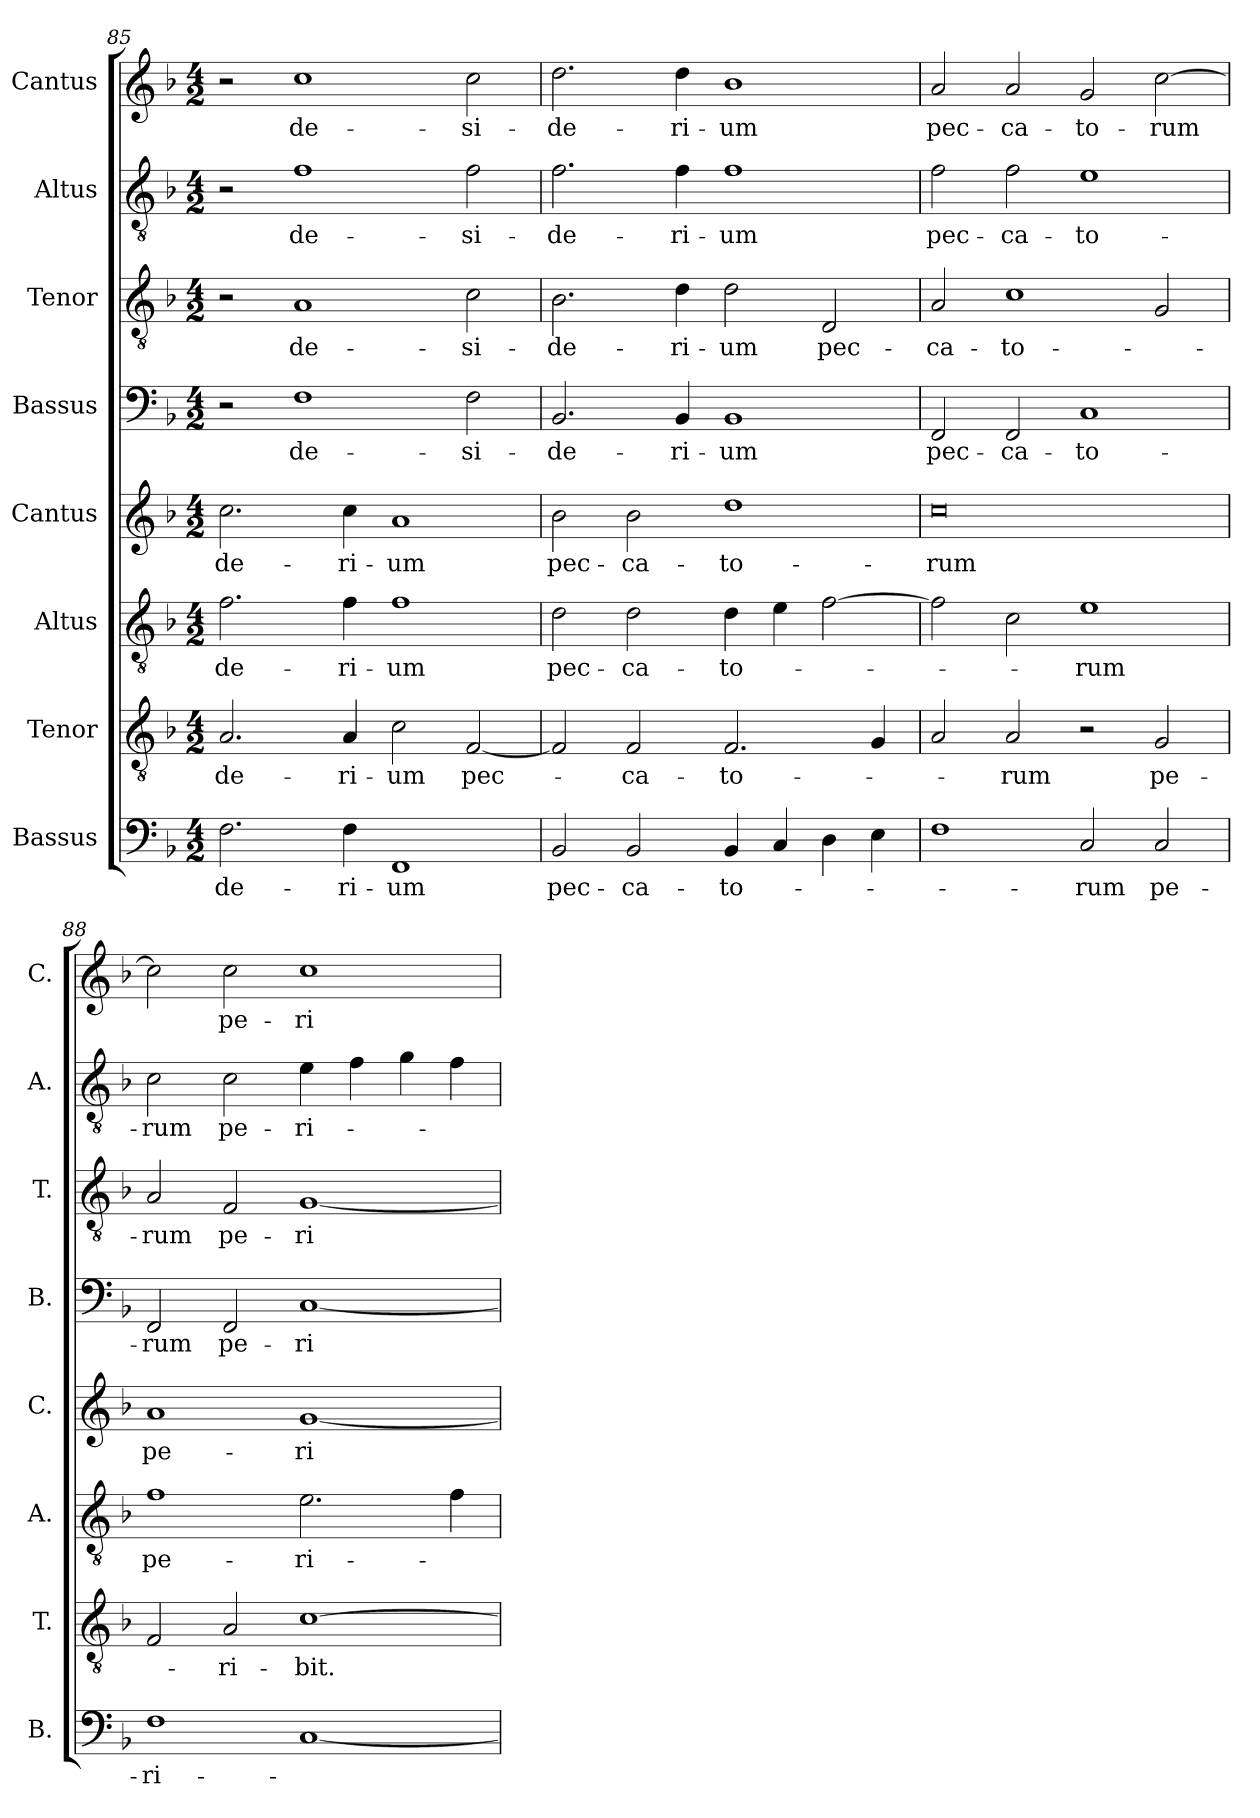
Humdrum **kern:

**kern	**text	**kern	**text	**kern	**text	**kern	**text	**kern	**text	**kern	**text	**kern	**text	**kern	**text
*part8	*part8	*part7	*part7	*part6	*part6	*part5	*part5	*part4	*part4	*part3	*part3	*part2	*part2	*part1	*part1
*staff8	*staff8	*staff7	*staff7	*staff6	*staff6	*staff5	*staff5	*staff4	*staff4	*staff3	*staff3	*staff2	*staff2	*staff1	*staff1
*I"Bassus	*	*I"Tenor	*	*I"Altus	*	*I"Cantus	*	*I"Bassus	*	*I"Tenor	*	*I"Altus	*	*I"Cantus	*
*I'B.	*	*I'T.	*	*I'A.	*	*I'C.	*	*I'B.	*	*I'T.	*	*I'A.	*	*I'C.	*
!!LO:PB:g=z
*clefF4	*	*clefGv2	*	*clefGv2	*	*clefG2	*	*clefF4	*	*clefGv2	*	*clefGv2	*	*clefG2	*
*	*	*ITrd7c12	*	*ITrd7c12	*	*	*	*	*	*ITrd7c12	*	*ITrd7c12	*	*	*
*k[b-]	*	*k[b-]	*	*k[b-]	*	*k[b-]	*	*k[b-]	*	*k[b-]	*	*k[b-]	*	*k[b-]	*
*F:	*	*F:	*	*F:	*	*F:	*	*F:	*	*F:	*	*F:	*	*F:	*
*M4/2	*	*M4/2	*	*M4/2	*	*M4/2	*	*M4/2	*	*M4/2	*	*M4/2	*	*M4/2	*
=85	=85	=85	=85	=85	=85	=85	=85	=85	=85	=85	=85	=85	=85	=85	=85
!	!LO:LY:b	!	!LO:LY:b	!	!LO:LY:b	!	!LO:LY:b	!	!	!	!	!	!	!	!
2.F\	-de-	2.AA/	-de-	2.F\	-de-	2.cc\	-de-	2r	.	2r	.	2r	.	2r	.
!	!	!	!	!	!	!	!	!	!LO:LY:b	!	!LO:LY:b	!	!LO:LY:b	!	!LO:LY:b
.	.	.	.	.	.	.	.	1F	de-	1AA	de-	1F	de-	1cc	de-
!	!LO:LY:b	!	!LO:LY:b	!	!LO:LY:b	!	!LO:LY:b	!	!	!	!	!	!	!	!
4F\	-ri-	4AA/	-ri-	4F\	-ri-	4cc\	-ri-	.	.	.	.	.	.	.	.
!	!LO:LY:b	!	!LO:LY:b	!	!LO:LY:b	!	!LO:LY:b	!	!	!	!	!	!	!	!
1FF	-um	2C\	-um	1F	-um	1a	-um	.	.	.	.	.	.	.	.
!	!	!	!LO:LY:b	!	!	!	!	!	!LO:LY:b	!	!LO:LY:b	!	!LO:LY:b	!	!LO:LY:b
.	.	[<2FF/	pec-	.	.	.	.	2F\	-si-	2C\	-si-	2F\	-si-	2cc\	-si-
=86	=86	=86	=86	=86	=86	=86	=86	=86	=86	=86	=86	=86	=86	=86	=86
!	!LO:LY:b	!	!	!	!LO:LY:b	!	!LO:LY:b	!	!LO:LY:b	!	!LO:LY:b	!	!LO:LY:b	!	!LO:LY:b
2BB-/	pec-	2FF/]	.	2D\	pec-	2b-\	pec-	2.BB-/	-de-	2.BB-\	-de-	2.F\	-de-	2.dd\	-de-
!	!LO:LY:b	!	!LO:LY:b	!	!LO:LY:b	!	!LO:LY:b	!	!	!	!	!	!	!	!
2BB-/	-ca-	2FF/	-ca-	2D\	-ca-	2b-\	-ca-	.	.	.	.	.	.	.	.
!	!	!	!	!	!	!	!	!	!LO:LY:b	!	!LO:LY:b	!	!LO:LY:b	!	!LO:LY:b
.	.	.	.	.	.	.	.	4BB-/	-ri-	4D\	-ri-	4F\	-ri-	4dd\	-ri-
!	!LO:LY:b	!	!LO:LY:b	!	!LO:LY:b	!	!LO:LY:b	!	!LO:LY:b	!	!LO:LY:b	!	!LO:LY:b	!	!LO:LY:b
4BB-/	-to-	2.FF/	-to-	4D\	-to-	1dd	-to-	1BB-	-um	2D\	-um	1F	-um	1b-	-um
4C/	.	.	.	4E\	.	.	.	.	.	.	.	.	.	.	.
!	!	!	!	!	!	!	!	!	!	!	!LO:LY:b	!	!	!	!
4D\	.	.	.	[>2F\	.	.	.	.	.	2DD/	pec-	.	.	.	.
4E\	.	4GG/	.	.	.	.	.	.	.	.	.	.	.	.	.
=87	=87	=87	=87	=87	=87	=87	=87	=87	=87	=87	=87	=87	=87	=87	=87
!	!	!	!	!	!	!	!LO:LY:b	!	!LO:LY:b	!	!LO:LY:b	!	!LO:LY:b	!	!LO:LY:b
1F	.	2AA/	.	2F\]	.	0cc	-rum	2FF/	pec-	2AA/	-ca-	2F\	pec-	2a/	pec-
!	!	!	!LO:LY:b	!	!	!	!	!	!LO:LY:b	!	!LO:LY:b	!	!LO:LY:b	!	!LO:LY:b
.	.	2AA/	-rum	2C\	.	.	.	2FF/	-ca-	1C	-to-	2F\	-ca-	2a/	-ca-
!	!LO:LY:b	!	!	!	!LO:LY:b	!	!	!	!LO:LY:b	!	!	!	!LO:LY:b	!	!LO:LY:b
2C/	-rum	2r	.	1E	-rum	.	.	1C	-to-	.	.	1E	-to-	2g/	-to-
!	!LO:LY:b	!	!LO:LY:b	!	!	!	!	!	!	!	!	!	!	!	!LO:LY:b
2C/	pe-	2GG/	pe-	.	.	.	.	.	.	2GG/	.	.	.	[>2cc\	-rum
=88	=88	=88	=88	=88	=88	=88	=88	=88	=88	=88	=88	=88	=88	=88	=88
!	!LO:LY:b	!	!	!	!LO:LY:b	!	!LO:LY:b	!	!LO:LY:b	!	!LO:LY:b	!	!LO:LY:b	!	!
1F	-ri-	2FF/	.	1F	pe-	1a	pe-	2FF/	-rum	2AA/	-rum	2C\	-rum	2cc\]	.
!	!	!	!LO:LY:b	!	!	!	!	!	!LO:LY:b	!	!LO:LY:b	!	!LO:LY:b	!	!LO:LY:b
.	.	2AA/	-ri-	.	.	.	.	2FF/	pe-	2FF/	pe-	2C\	pe-	2cc\	pe-
!	!	!	!LO:LY:b	!	!LO:LY:b	!	!LO:LY:b	!	!LO:LY:b	!	!LO:LY:b	!	!LO:LY:b	!	!LO:LY:b
[<1C	.	[>1C	-bit.	2.E\	-ri-	[<1g	-ri-	[<1C	-ri-	[<1GG	-ri-	4E\	-ri-	1cc	-ri-
.	.	.	.	.	.	.	.	.	.	.	.	4F\	.	.	.
.	.	.	.	.	.	.	.	.	.	.	.	4G\	.	.	.
.	.	.	.	4F\	.	.	.	.	.	.	.	4F\	.	.	.
=	=	=	=	=	=	=	=	=	=	=	=	=	=	=	=
*-	*-	*-	*-	*-	*-	*-	*-	*-	*-	*-	*-	*-	*-	*-	*-
